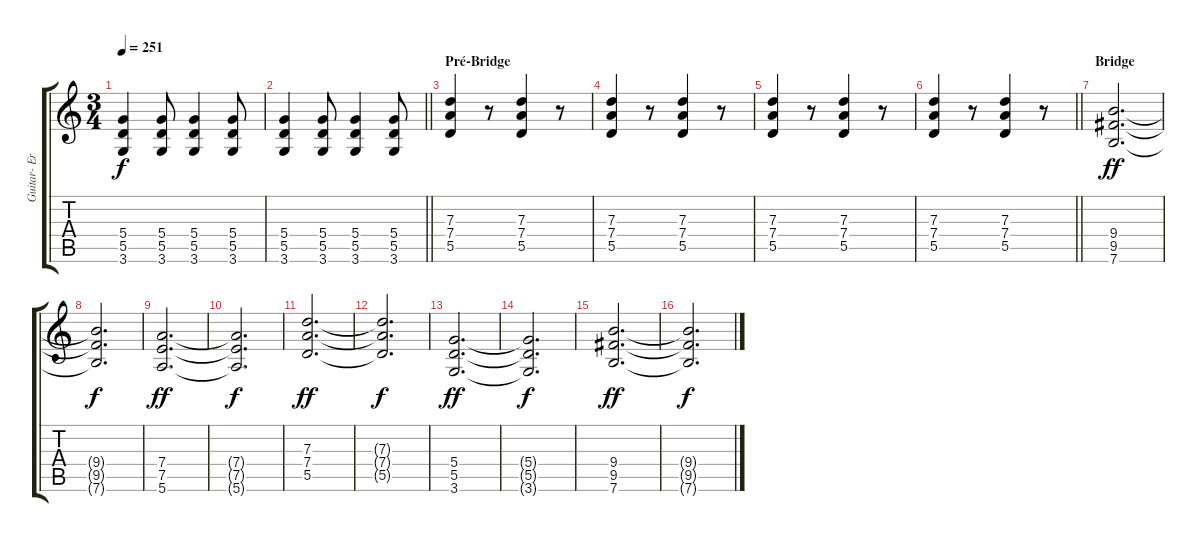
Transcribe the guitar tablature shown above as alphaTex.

\track ("Guitar- Erik" "Guitar- Er") {instrument overdrivenguitar}
\staff {score tabs}
\tuning (E4 B3 G3 D3 A2 E2) {hide}
\ts (3 4)
\tempo 251
\clef g2
\ks c
(5.4 5.5 3.6).4{dy f} (5.4 5.5 3.6).8 (5.4 5.5 3.6).4 (5.4 5.5 3.6).8 |
\barLineRight lightlight
(5.4 5.5 3.6).4 (5.4 5.5 3.6).8 (5.4 5.5 3.6).4 (5.4 5.5 3.6).8 |
\section ("" "Pré-Bridge")
(7.3 7.4 5.5).4 r.8 (7.3 7.4 5.5).4 r.8 |
(7.3 7.4 5.5).4 r.8 (7.3 7.4 5.5).4 r.8 |
(7.3 7.4 5.5).4 r.8 (7.3 7.4 5.5).4 r.8 |
\barLineRight lightlight
(7.3 7.4 5.5).4 r.8 (7.3 7.4 5.5).4 r.8 |
\section ("" "Bridge")
(9.4 9.5 7.6).2{d dy ff} |
(9.4{t} 9.5{t} 7.6{t}).2{d dy f} |
(7.4 7.5 5.6).2{d dy ff} |
(7.4{t} 7.5{t} 5.6{t}).2{d dy f} |
(7.3 7.4 5.5).2{d dy ff} |
(7.3{t} 7.4{t} 5.5{t}).2{d dy f} |
(5.4 5.5 3.6).2{d dy ff} |
(5.4{t} 5.5{t} 3.6{t}).2{d dy f} |
(9.4 9.5 7.6).2{d dy ff} |
(9.4{t} 9.5{t} 7.6{t}).2{d dy f}
